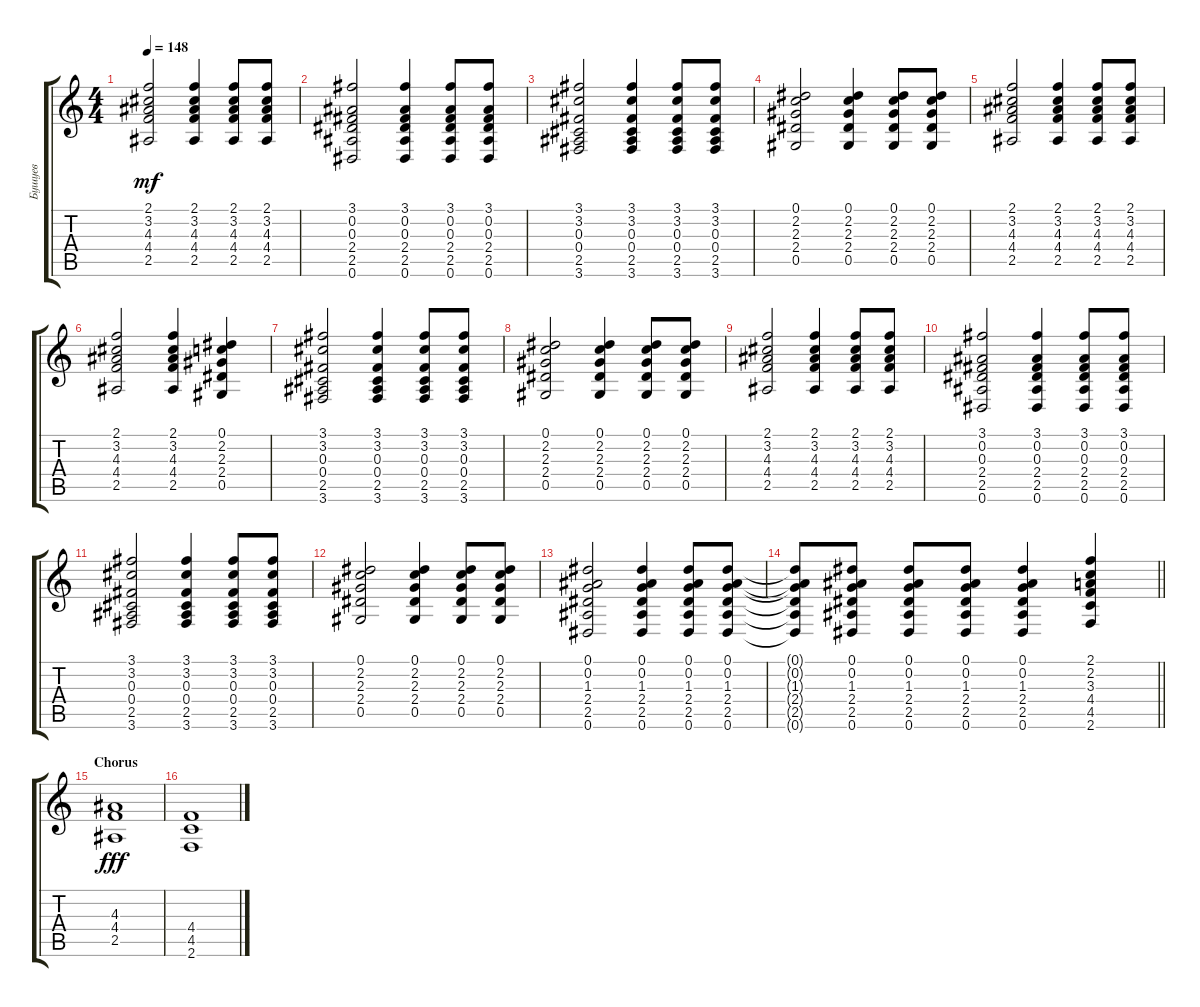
\track ("Бушуев" "Бушуев") {instrument acousticguitarsteel}
\staff {score tabs}
\tuning (Eb4 Bb3 Gb3 Db3 Ab2 Eb2) {hide}
\ts (4 4)
\tempo 148
\clef g2
\ks c
(2.1 3.2 4.3 4.4 2.5).2{dy mf} (2.1 3.2 4.3 4.4 2.5).4 (2.1 3.2 4.3 4.4 2.5).8 (2.1 3.2 4.3 4.4 2.5).8 |
(3.1 0.2 0.3 2.4 2.5 0.6).2 (3.1 0.2 0.3 2.4 2.5 0.6).4 (3.1 0.2 0.3 2.4 2.5 0.6).8 (3.1 0.2 0.3 2.4 2.5 0.6).8 |
(3.1 3.2 0.3 0.4 2.5 3.6).2 (3.1 3.2 0.3 0.4 2.5 3.6).4 (3.1 3.2 0.3 0.4 2.5 3.6).8 (3.1 3.2 0.3 0.4 2.5 3.6).8 |
(0.1 2.2 2.3 2.4 0.5).2 (0.1 2.2 2.3 2.4 0.5).4 (0.1 2.2 2.3 2.4 0.5).8 (0.1 2.2 2.3 2.4 0.5).8 |
(2.1 3.2 4.3 4.4 2.5).2 (2.1 3.2 4.3 4.4 2.5).4 (2.1 3.2 4.3 4.4 2.5).8 (2.1 3.2 4.3 4.4 2.5).8 |
(2.1 3.2 4.3 4.4 2.5).2 (2.1 3.2 4.3 4.4 2.5).4 (0.1 2.2 2.3 2.4 0.5).4 |
(3.1 3.2 0.3 0.4 2.5 3.6).2 (3.1 3.2 0.3 0.4 2.5 3.6).4 (3.1 3.2 0.3 0.4 2.5 3.6).8 (3.1 3.2 0.3 0.4 2.5 3.6).8 |
(0.1 2.2 2.3 2.4 0.5).2 (0.1 2.2 2.3 2.4 0.5).4 (0.1 2.2 2.3 2.4 0.5).8 (0.1 2.2 2.3 2.4 0.5).8 |
(2.1 3.2 4.3 4.4 2.5).2 (2.1 3.2 4.3 4.4 2.5).4 (2.1 3.2 4.3 4.4 2.5).8 (2.1 3.2 4.3 4.4 2.5).8 |
(3.1 0.2 0.3 2.4 2.5 0.6).2 (3.1 0.2 0.3 2.4 2.5 0.6).4 (3.1 0.2 0.3 2.4 2.5 0.6).8 (3.1 0.2 0.3 2.4 2.5 0.6).8 |
(3.1 3.2 0.3 0.4 2.5 3.6).2 (3.1 3.2 0.3 0.4 2.5 3.6).4 (3.1 3.2 0.3 0.4 2.5 3.6).8 (3.1 3.2 0.3 0.4 2.5 3.6).8 |
(0.1 2.2 2.3 2.4 0.5).2 (0.1 2.2 2.3 2.4 0.5).4 (0.1 2.2 2.3 2.4 0.5).8 (0.1 2.2 2.3 2.4 0.5).8 |
(0.1 0.2 1.3 2.4 2.5 0.6).2 (0.1 0.2 1.3 2.4 2.5 0.6).4 (0.1 0.2 1.3 2.4 2.5 0.6).8 (0.1 0.2 1.3 2.4 2.5 0.6).8 |
\barLineRight lightlight
(0.1{t} 0.2{t} 1.3{t} 2.4{t} 2.5{t} 0.6{t}).8 (0.1 0.2 1.3 2.4 2.5 0.6).8 (0.1 0.2 1.3 2.4 2.5 0.6).8 (0.1 0.2 1.3 2.4 2.5 0.6).8 (0.1 0.2 1.3 2.4 2.5 0.6).4 (2.1 2.2 3.3 4.4 4.5 2.6).4 |
\section ("" "Chorus")
(4.3 4.4 2.5).1{dy fff instrument distortionguitar} |
(4.4 4.5 2.6).1
